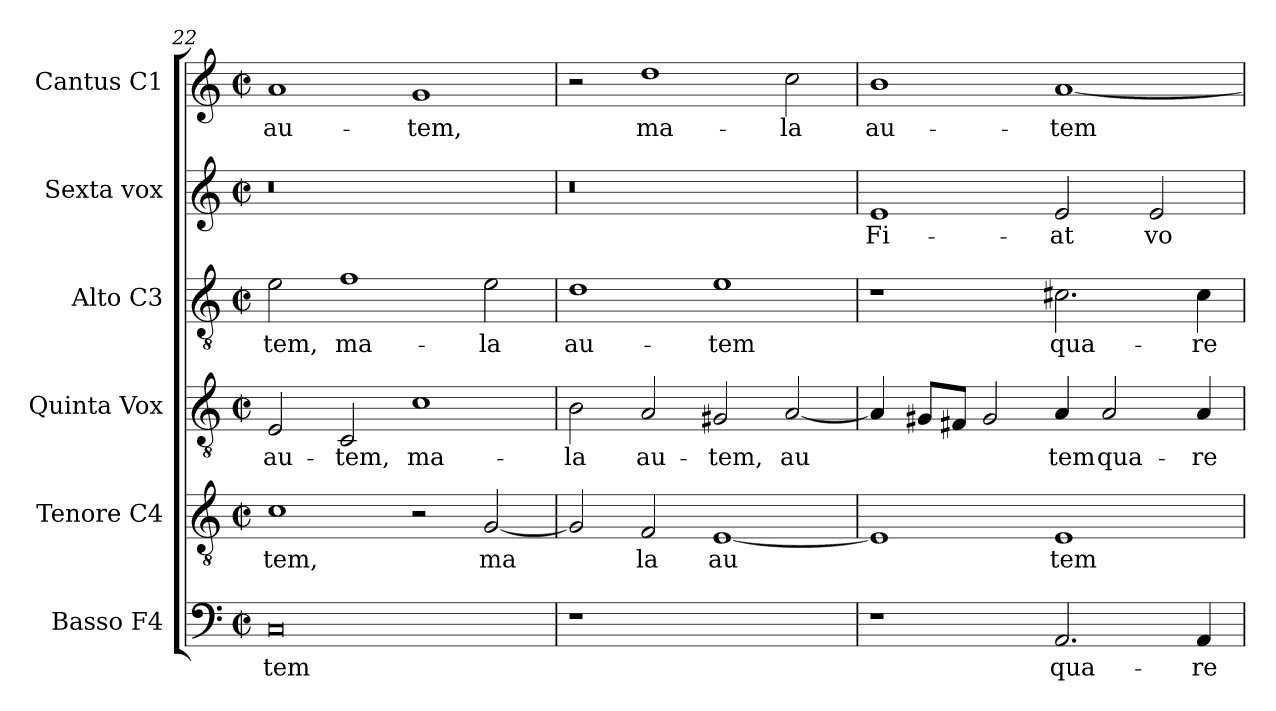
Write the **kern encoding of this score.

**kern	**text	**kern	**text	**kern	**text	**kern	**text	**kern	**text	**kern	**text
*part6	*part6	*part5	*part5	*part4	*part4	*part3	*part3	*part2	*part2	*part1	*part1
*staff6	*staff6	*staff5	*staff5	*staff4	*staff4	*staff3	*staff3	*staff2	*staff2	*staff1	*staff1
*I"Basso  F4	*	*I"Tenore  C4	*	*I"Quinta  Vox	*	*I"Alto  C3	*	*I"Sexta  vox	*	*I"Cantus  C1	*
*I'B	*	*I'T	*	*	*	*I'A	*	*	*	*I'C	*
*clefF4	*	*clefGv2	*	*clefGv2	*	*clefGv2	*	*clefG2	*	*clefG2	*
*k[]	*	*k[]	*	*k[]	*	*k[]	*	*k[]	*	*k[]	*
*C:	*	*C:	*	*C:	*	*C:	*	*C:	*	*C:	*
*M2/2	*	*M2/2	*	*M2/2	*	*M2/2	*	*M2/2	*	*M2/2	*
*met(c|)	*	*met(c|)	*	*met(c|)	*	*met(c|)	*	*met(c|)	*	*met(c|)	*
=22	=22	=22	=22	=22	=22	=22	=22	=22	=22	=22	=22
!	!LO:LY:b:cj	!	!LO:LY:b:cj	!	!LO:LY:b:cj	!	!LO:LY:b:cj	!	!	!	!LO:LY:b:cj
0C	-tem	1c	-tem,	2E/	au-	2e\	-tem,	0r	.	1a	au-
!	!	!	!	!	!LO:LY:b:cj	!	!LO:LY:b:cj	!	!	!	!
.	.	.	.	2C/	-tem,	1f	ma-	.	.	.	.
!	!	!	!	!	!LO:LY:b:cj	!	!	!	!	!	!LO:LY:b:cj
.	.	2r	.	1c	ma-	.	.	.	.	1g	-tem,
!	!	!	!LO:LY:b:cj	!	!	!	!LO:LY:b:cj	!	!	!	!
.	.	[<2G/	ma-	.	.	2e\	-la	.	.	.	.
=23	=23	=23	=23	=23	=23	=23	=23	=23	=23	=23	=23
!	!	!	!LO:LY:b:cj	!	!LO:LY:b:cj	!	!LO:LY:b:cj	!	!	!	!
1r	.	2G/]	--	2B\	-la	1d	au-	0r	.	2r	.
!	!	!	!LO:LY:b:cj	!	!LO:LY:b:cj	!	!	!	!	!	!LO:LY:b:cj
.	.	2F/	-la	2A/	au-	.	.	.	.	1dd	ma-
!	!	!	!LO:LY:b:cj	!	!LO:LY:b:cj	!	!LO:LY:b:cj	!	!	!	!
1ryy	.	[<1E	au-	2G#X/	-tem,	1e	-tem	.	.	.	.
!	!	!	!	!	!LO:LY:b:cj	!	!	!	!	!	!LO:LY:b:cj
.	.	.	.	[<2A/	au-	.	.	.	.	2cc\	-la
!!LO:LB:g=z
=24	=24	=24	=24	=24	=24	=24	=24	=24	=24	=24	=24
!	!	!	!LO:LY:b:cj	!	!LO:LY:b:cj	!	!	!	!LO:LY:b:cj	!	!LO:LY:b:cj
1r	.	1E]	--	4A/]	--	1r	.	1e	Fi-	1b	au-
!	!	!	!	!	!LO:LY:b:cj	!	!	!	!	!	!
.	.	.	.	8G#X/L	--	.	.	.	.	.	.
!	!	!	!	!	!LO:LY:b:cj	!	!	!	!	!	!
.	.	.	.	8F#X/J	--	.	.	.	.	.	.
!	!	!	!	!	!LO:LY:b:cj	!	!	!	!	!	!
.	.	.	.	2G#/	--	.	.	.	.	.	.
!	!LO:LY:b:cj	!	!LO:LY:b:cj	!	!LO:LY:b:cj	!	!LO:LY:b:cj	!	!LO:LY:b:cj	!	!LO:LY:b:cj
2.AA/	qua-	1E	-tem	4A/	-tem	2.c#X\	qua-	2e/	-at	[<1a	-tem
!	!	!	!	!	!LO:LY:b:cj	!	!	!	!	!	!
.	.	.	.	2A/	qua-	.	.	.	.	.	.
!	!	!	!	!	!	!	!	!	!LO:LY:b:cj	!	!
.	.	.	.	.	.	.	.	2e/	vo-	.	.
!	!LO:LY:b:cj	!	!	!	!LO:LY:b:cj	!	!LO:LY:b:cj	!	!	!	!
4AA/	-re	.	.	4A/	-re	4c#\	-re	.	.	.	.
=	=	=	=	=	=	=	=	=	=	=	=
*-	*-	*-	*-	*-	*-	*-	*-	*-	*-	*-	*-
